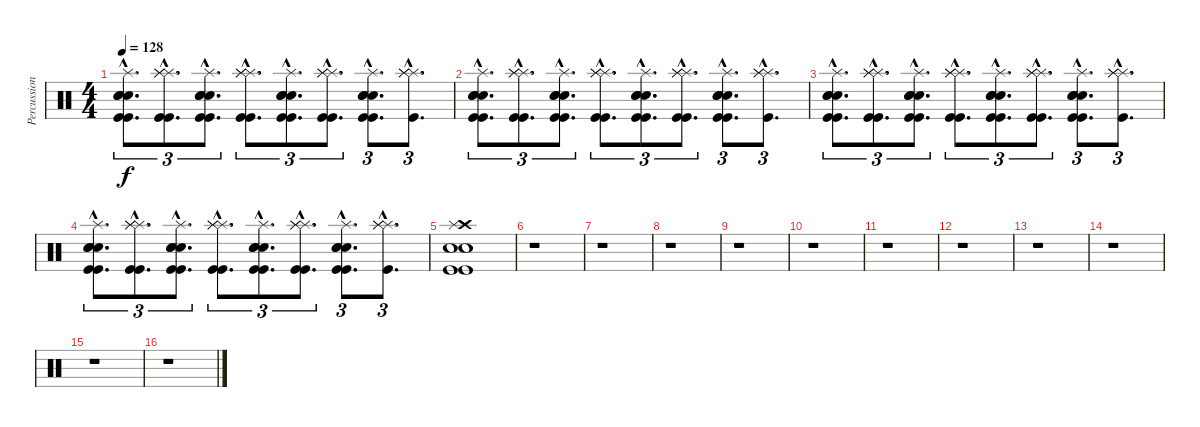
\track ("Percussions" "Percussion") {instrument percussion}
\staff {score}
\articulation defaults
\ts (4 4)
\tempo 128
\clef neutral
\ks c
("Splash (hit)"{hac} "Snare (hit) 2"{hac} "Snare (hit) 2"{hac} "Snare (hit) 2"{hac} "Kick (hit)"{hac} "Kick (hit)"{hac}).8{d tu (3 2) dy f} ("Splash (hit)"{hac} "Splash (hit)"{hac} "Splash (hit)"{hac} "Kick (hit)"{hac} "Kick (hit)"{hac}).8{d tu (3 2)} ("Splash (hit)"{hac} "Snare (hit) 2"{hac} "Snare (hit) 2"{hac} "Snare (hit) 2"{hac} "Kick (hit)"{hac} "Kick (hit)"{hac}).8{d tu (3 2)} ("Splash (hit)"{hac} "Splash (hit)"{hac} "Splash (hit)"{hac} "Kick (hit)"{hac} "Kick (hit)"{hac}).8{d tu (3 2)} ("Splash (hit)"{hac} "Snare (hit) 2"{hac} "Snare (hit) 2"{hac} "Snare (hit) 2"{hac} "Kick (hit)"{hac} "Kick (hit)"{hac}).8{d tu (3 2)} ("Splash (hit)"{hac} "Splash (hit)"{hac} "Splash (hit)"{hac} "Kick (hit)"{hac} "Kick (hit)"{hac}).8{d tu (3 2)} ("Splash (hit)"{hac} "Snare (hit) 2"{hac} "Snare (hit) 2"{hac} "Snare (hit) 2"{hac} "Kick (hit)"{hac} "Kick (hit)"{hac}).8{d tu (3 2)} ("Splash (hit)"{hac} "Splash (hit)"{hac} "Splash (hit)"{hac} "Kick (hit)"{hac}).8{d tu (3 2)} |
("Splash (hit)"{hac} "Snare (hit) 2"{hac} "Snare (hit) 2"{hac} "Snare (hit) 2"{hac} "Kick (hit)"{hac} "Kick (hit)"{hac}).8{d tu (3 2)} ("Splash (hit)"{hac} "Splash (hit)"{hac} "Splash (hit)"{hac} "Kick (hit)"{hac} "Kick (hit)"{hac}).8{d tu (3 2)} ("Splash (hit)"{hac} "Snare (hit) 2"{hac} "Snare (hit) 2"{hac} "Snare (hit) 2"{hac} "Kick (hit)"{hac} "Kick (hit)"{hac}).8{d tu (3 2)} ("Splash (hit)"{hac} "Splash (hit)"{hac} "Splash (hit)"{hac} "Kick (hit)"{hac} "Kick (hit)"{hac}).8{d tu (3 2)} ("Splash (hit)"{hac} "Snare (hit) 2"{hac} "Snare (hit) 2"{hac} "Snare (hit) 2"{hac} "Kick (hit)"{hac} "Kick (hit)"{hac}).8{d tu (3 2)} ("Splash (hit)"{hac} "Splash (hit)"{hac} "Splash (hit)"{hac} "Kick (hit)"{hac} "Kick (hit)"{hac}).8{d tu (3 2)} ("Splash (hit)"{hac} "Snare (hit) 2"{hac} "Snare (hit) 2"{hac} "Snare (hit) 2"{hac} "Kick (hit)"{hac} "Kick (hit)"{hac}).8{d tu (3 2)} ("Splash (hit)"{hac} "Splash (hit)"{hac} "Splash (hit)"{hac} "Kick (hit)"{hac}).8{d tu (3 2)} |
("Splash (hit)"{hac} "Snare (hit) 2"{hac} "Snare (hit) 2"{hac} "Snare (hit) 2"{hac} "Kick (hit)"{hac} "Kick (hit)"{hac}).8{d tu (3 2)} ("Splash (hit)"{hac} "Splash (hit)"{hac} "Splash (hit)"{hac} "Kick (hit)"{hac} "Kick (hit)"{hac}).8{d tu (3 2)} ("Splash (hit)"{hac} "Snare (hit) 2"{hac} "Snare (hit) 2"{hac} "Snare (hit) 2"{hac} "Kick (hit)"{hac} "Kick (hit)"{hac}).8{d tu (3 2)} ("Splash (hit)"{hac} "Splash (hit)"{hac} "Splash (hit)"{hac} "Kick (hit)"{hac} "Kick (hit)"{hac}).8{d tu (3 2)} ("Splash (hit)"{hac} "Snare (hit) 2"{hac} "Snare (hit) 2"{hac} "Snare (hit) 2"{hac} "Kick (hit)"{hac} "Kick (hit)"{hac}).8{d tu (3 2)} ("Splash (hit)"{hac} "Splash (hit)"{hac} "Splash (hit)"{hac} "Kick (hit)"{hac} "Kick (hit)"{hac}).8{d tu (3 2)} ("Splash (hit)"{hac} "Snare (hit) 2"{hac} "Snare (hit) 2"{hac} "Snare (hit) 2"{hac} "Kick (hit)"{hac} "Kick (hit)"{hac}).8{d tu (3 2)} ("Splash (hit)"{hac} "Splash (hit)"{hac} "Splash (hit)"{hac} "Kick (hit)"{hac}).8{d tu (3 2)} |
("Splash (hit)"{hac} "Snare (hit) 2"{hac} "Snare (hit) 2"{hac} "Snare (hit) 2"{hac} "Kick (hit)"{hac} "Kick (hit)"{hac}).8{d tu (3 2)} ("Splash (hit)"{hac} "Splash (hit)"{hac} "Splash (hit)"{hac} "Kick (hit)"{hac} "Kick (hit)"{hac}).8{d tu (3 2)} ("Splash (hit)"{hac} "Snare (hit) 2"{hac} "Snare (hit) 2"{hac} "Snare (hit) 2"{hac} "Kick (hit)"{hac} "Kick (hit)"{hac}).8{d tu (3 2)} ("Splash (hit)"{hac} "Splash (hit)"{hac} "Splash (hit)"{hac} "Kick (hit)"{hac} "Kick (hit)"{hac}).8{d tu (3 2)} ("Splash (hit)"{hac} "Snare (hit) 2"{hac} "Snare (hit) 2"{hac} "Snare (hit) 2"{hac} "Kick (hit)"{hac} "Kick (hit)"{hac}).8{d tu (3 2)} ("Splash (hit)"{hac} "Splash (hit)"{hac} "Splash (hit)"{hac} "Kick (hit)"{hac} "Kick (hit)"{hac}).8{d tu (3 2)} ("Splash (hit)"{hac} "Snare (hit) 2"{hac} "Snare (hit) 2"{hac} "Snare (hit) 2"{hac} "Kick (hit)"{hac} "Kick (hit)"{hac}).8{d tu (3 2)} ("Splash (hit)"{hac} "Splash (hit)"{hac} "Splash (hit)"{hac} "Kick (hit)"{hac}).8{d tu (3 2)} |
("Crash high (hit)" "Splash (hit)" "Snare (hit) 2" "Snare (hit) 2" "Kick (hit)" "Kick (hit)").1 |
r.1 |
r.1 |
r.1 |
r.1 |
r.1 |
r.1 |
r.1 |
r.1 |
r.1 |
r.1 |
r.1
